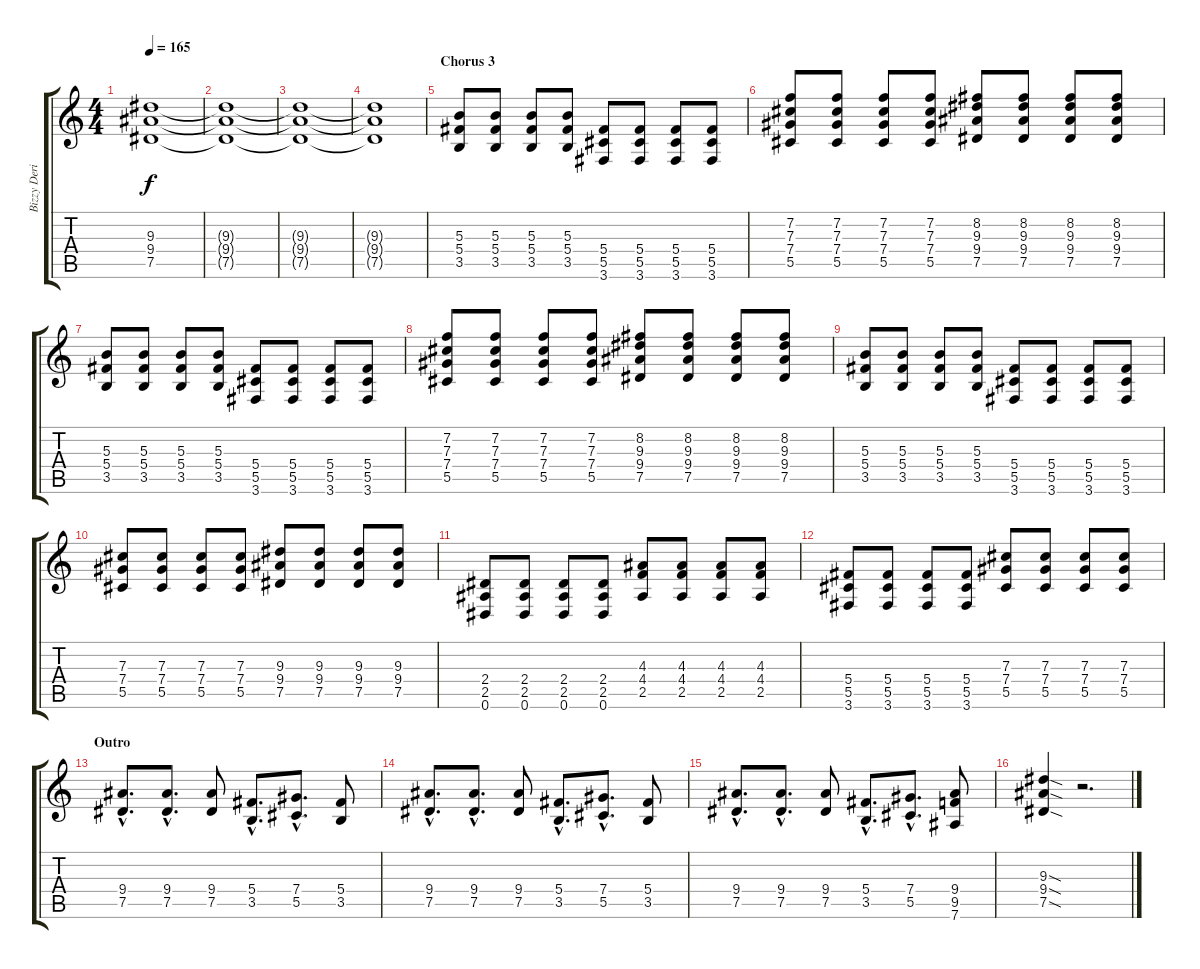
\track ("Bizzy Derick" "Bizzy Deri") {instrument distortionguitar}
\staff {score tabs}
\tuning (Eb4 Bb3 Gb3 Db3 Ab2 Eb2) {hide}
\ts (4 4)
\tempo 165
\clef g2
\ks c
(9.3{t} 9.4{t} 7.5{t}).1{dy f} |
(9.3{t} 9.4{t} 7.5{t}).1 |
(9.3{t} 9.4{t} 7.5{t}).1 |
(9.3{t} 9.4{t} 7.5{t}).1 |
\section ("" "Chorus 3")
(5.3 5.4 3.5).8{volume 14} (5.3 5.4 3.5).8 (5.3 5.4 3.5).8 (5.3 5.4 3.5).8 (5.4 5.5 3.6).8 (5.4 5.5 3.6).8 (5.4 5.5 3.6).8 (5.4 5.5 3.6).8 |
(7.2 7.3 7.4 5.5).8 (7.2 7.3 7.4 5.5).8 (7.2 7.3 7.4 5.5).8 (7.2 7.3 7.4 5.5).8 (8.2 9.3 9.4 7.5).8 (8.2 9.3 9.4 7.5).8 (8.2 9.3 9.4 7.5).8 (8.2 9.3 9.4 7.5).8 |
(5.3 5.4 3.5).8 (5.3 5.4 3.5).8 (5.3 5.4 3.5).8 (5.3 5.4 3.5).8 (5.4 5.5 3.6).8 (5.4 5.5 3.6).8 (5.4 5.5 3.6).8 (5.4 5.5 3.6).8 |
(7.2 7.3 7.4 5.5).8 (7.2 7.3 7.4 5.5).8 (7.2 7.3 7.4 5.5).8 (7.2 7.3 7.4 5.5).8 (8.2 9.3 9.4 7.5).8 (8.2 9.3 9.4 7.5).8 (8.2 9.3 9.4 7.5).8 (8.2 9.3 9.4 7.5).8 |
(5.3 5.4 3.5).8 (5.3 5.4 3.5).8 (5.3 5.4 3.5).8 (5.3 5.4 3.5).8 (5.4 5.5 3.6).8 (5.4 5.5 3.6).8 (5.4 5.5 3.6).8 (5.4 5.5 3.6).8 |
(7.3 7.4 5.5).8 (7.3 7.4 5.5).8 (7.3 7.4 5.5).8 (7.3 7.4 5.5).8 (9.3 9.4 7.5).8 (9.3 9.4 7.5).8 (9.3 9.4 7.5).8 (9.3 9.4 7.5).8 |
(2.4 2.5 0.6).8 (2.4 2.5 0.6).8 (2.4 2.5 0.6).8 (2.4 2.5 0.6).8 (4.3 4.4 2.5).8 (4.3 4.4 2.5).8 (4.3 4.4 2.5).8 (4.3 4.4 2.5).8 |
(5.4 5.5 3.6).8 (5.4 5.5 3.6).8 (5.4 5.5 3.6).8 (5.4 5.5 3.6).8 (7.3 7.4 5.5).8 (7.3 7.4 5.5).8 (7.3 7.4 5.5).8 (7.3 7.4 5.5).8 |
\section ("" "Outro")
(9.4{hac} 7.5{hac}).8{d} (9.4{hac} 7.5{hac}).8{d} (9.4 7.5).8 (5.4{hac} 3.5{hac}).8{d} (7.4{hac} 5.5{hac}).8{d} (5.4 3.5).8 |
(9.4{hac} 7.5{hac}).8{d} (9.4{hac} 7.5{hac}).8{d} (9.4 7.5).8 (5.4{hac} 3.5{hac}).8{d} (7.4{hac} 5.5{hac}).8{d} (5.4 3.5).8 |
(9.4{hac} 7.5{hac}).8{d} (9.4{hac} 7.5{hac}).8{d} (9.4 7.5).8 (5.4{hac} 3.5{hac}).8{d} (7.4{hac} 5.5{hac}).8{d} (9.4 9.5 7.6).8 |
(9.3{sod} 9.4{sod} 7.5{sod}).4 r.2{d}
